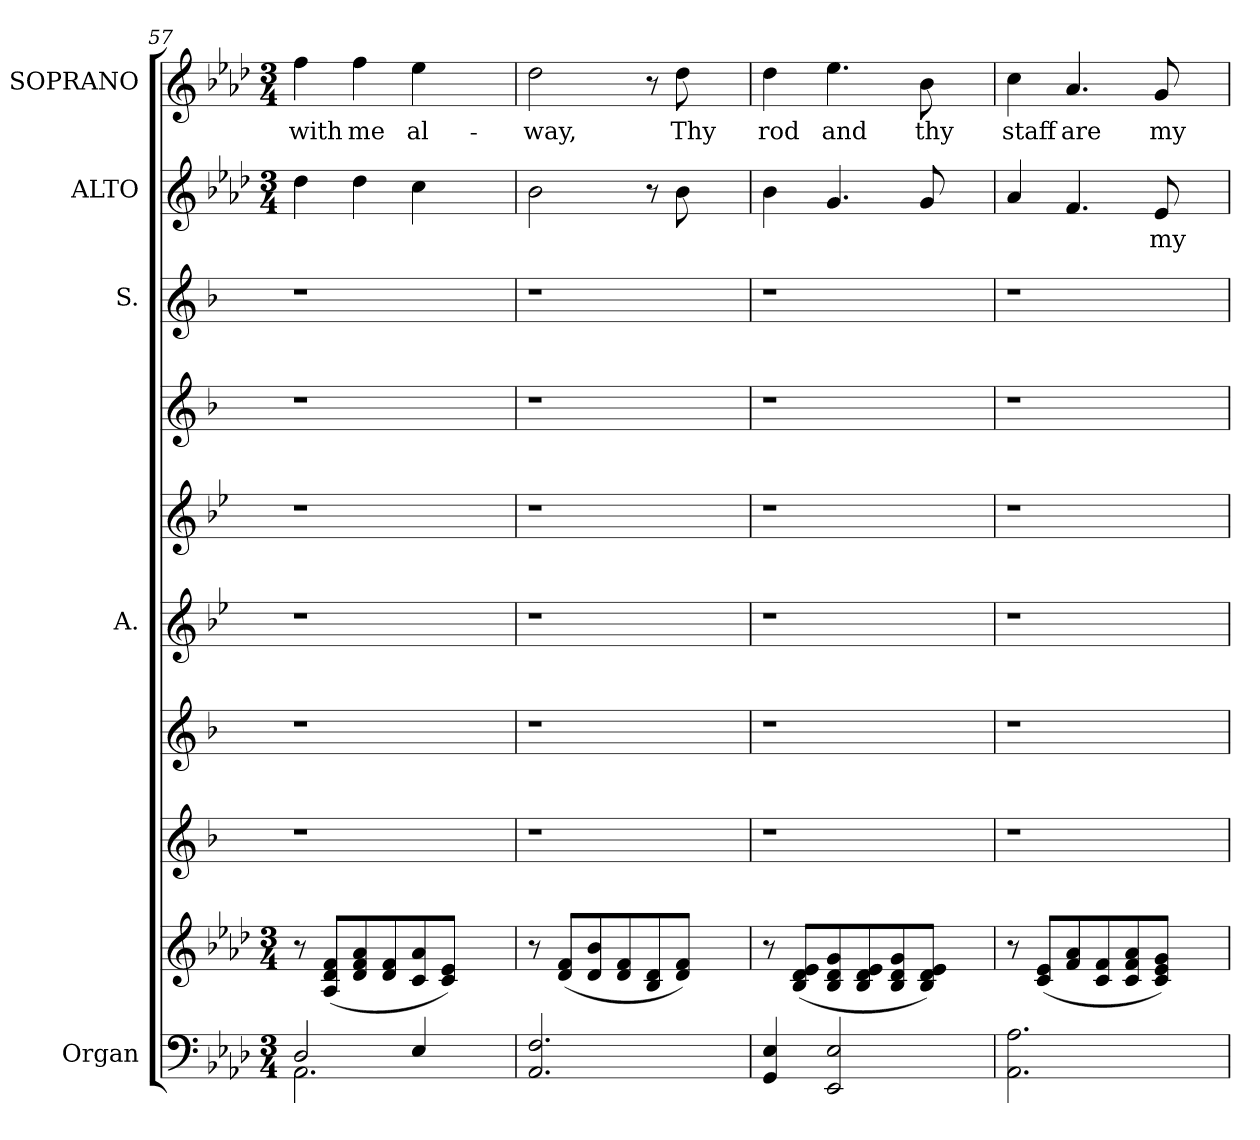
**kern	**kern	**kern	**kern	**kern	**kern	**kern	**kern	**kern	**text	**kern	**text
*part9	*part9	*part8	*part7	*part6	*part5	*part4	*part3	*part2	*part2	*part1	*part1
*staff10	*staff9	*staff8	*staff7	*staff6	*staff5	*staff4	*staff3	*staff2	*staff2	*staff1	*staff1
*I"Organ	*	*	*	*I"A.	*	*	*I"S.	*I"ALTO	*	*I"SOPRANO	*
*	*	*	*	*	*	*	*	*I'A.	*	*I'S.	*
*clefF4	*clefG2	*clefG2	*clefG2	*clefG2	*clefG2	*clefG2	*clefG2	*clefG2	*	*clefG2	*
*	*	*ITrd-2c-3	*ITrd-2c-3	*ITrd1c2	*ITrd1c2	*ITrd-2c-3	*ITrd-3c-5	*	*	*	*
*k[b-e-a-d-]	*k[b-e-a-d-]	*k[b-e-a-d-]	*k[b-e-a-d-]	*k[b-e-a-d-]	*k[b-e-a-d-]	*k[b-e-a-d-]	*k[b-e-]	*k[b-e-a-d-]	*	*k[b-e-a-d-]	*
*A-:	*A-:	*A-:	*A-:	*A-:	*A-:	*A-:	*B-:	*A-:	*	*A-:	*
*M3/4	*M3/4	*	*	*	*	*	*	*M3/4	*	*M3/4	*
=57	=57	=57	=57	=57	=57	=57	=57	=57	=57	=57	=57
*^	*	*	*	*	*	*	*	*	*	*	*
!	!	!	!	!	!	!	!	!	!	!	!	!LO:LY:b
2D-/	2.AA-\	8r	1r	1r	1r	1r	1r	1r	4dd-\	.	4ff\	with
.	.	(<8A-/ 8d-/ 8f/L	.	.	.	.	.	.	.	.	.	.
!	!	!	!	!	!	!	!	!	!	!	!	!LO:LY:b
.	.	8d-/ 8f/ 8a-/	.	.	.	.	.	.	4dd-\	.	4ff\	me
.	.	8d-/ 8f/	.	.	.	.	.	.	.	.	.	.
!	!	!	!	!	!	!	!	!	!	!	!	!LO:LY:b
4E-/	.	8c/ 8a-/	.	.	.	.	.	.	4cc\	.	4ee-\	al-
.	.	8c/ 8e-/J)	.	.	.	.	.	.	.	.	.	.
4ryy	4ryy	4ryy	.	.	.	.	.	.	4ryy	.	4ryy	.
!!LO:LB:g=z
=58	=58	=58	=58	=58	=58	=58	=58	=58	=58	=58	=58	=58
!	!	!	!	!	!	!	!	!	!	!	!	!LO:LY:b
*v	*v	*	*	*	*	*	*	*	*	*	*	*
2.AA-/ 2.F/	8r	1r	1r	1r	1r	1r	1r	2b-\	.	2dd-\	-way,
.	(<8d-/ 8f/L	.	.	.	.	.	.	.	.	.	.
.	8d-/ 8b-/	.	.	.	.	.	.	.	.	.	.
.	8d-/ 8f/	.	.	.	.	.	.	.	.	.	.
.	8B-/ 8d-/	.	.	.	.	.	.	8r	.	8r	.
!	!	!	!	!	!	!	!	!	!	!	!LO:LY:b
.	8d-/ 8f/J)	.	.	.	.	.	.	8b-\	.	8dd-\	Thy
4ryy	4ryy	.	.	.	.	.	.	4ryy	.	4ryy	.
=59	=59	=59	=59	=59	=59	=59	=59	=59	=59	=59	=59
!	!	!	!	!	!	!	!	!	!	!	!LO:LY:b
4GG/ 4E-/	8r	1r	1r	1r	1r	1r	1r	4b-\	.	4dd-\	rod
.	(<8B-/ 8d-/ 8e-/L	.	.	.	.	.	.	.	.	.	.
!	!	!	!	!	!	!	!	!	!	!	!LO:LY:b
2EE-/ 2E-/	8B-/ 8d-/ 8g/	.	.	.	.	.	.	4.g/	.	4.ee-\	and
.	8B-/ 8d-/ 8e-/	.	.	.	.	.	.	.	.	.	.
.	8B-/ 8d-/ 8g/	.	.	.	.	.	.	.	.	.	.
!	!	!	!	!	!	!	!	!	!	!	!LO:LY:b
.	8B-/ 8d-/ 8e-/J)	.	.	.	.	.	.	8g/	.	8b-\	thy
4ryy	4ryy	.	.	.	.	.	.	4ryy	.	4ryy	.
=60	=60	=60	=60	=60	=60	=60	=60	=60	=60	=60	=60
!	!	!	!	!	!	!	!	!	!	!	!LO:LY:b
2.AA-\ 2.A-\	8r	1r	1r	1r	1r	1r	1r	4a-/	.	4cc\	staff
.	(<8c/ 8e-/L	.	.	.	.	.	.	.	.	.	.
!	!	!	!	!	!	!	!	!	!	!	!LO:LY:b
.	8f/ 8a-/	.	.	.	.	.	.	4.f/	.	4.a-/	are
.	8c/ 8f/	.	.	.	.	.	.	.	.	.	.
.	8c/ 8f/ 8a-/	.	.	.	.	.	.	.	.	.	.
!	!	!	!	!	!	!	!	!	!LO:LY:b	!	!LO:LY:b
.	8c/ 8e-/ 8g/J)	.	.	.	.	.	.	8e-/	-my	8g/	my
4ryy	4ryy	.	.	.	.	.	.	4ryy	.	4ryy	.
=	=	=	=	=	=	=	=	=	=	=	=
*-	*-	*-	*-	*-	*-	*-	*-	*-	*-	*-	*-
